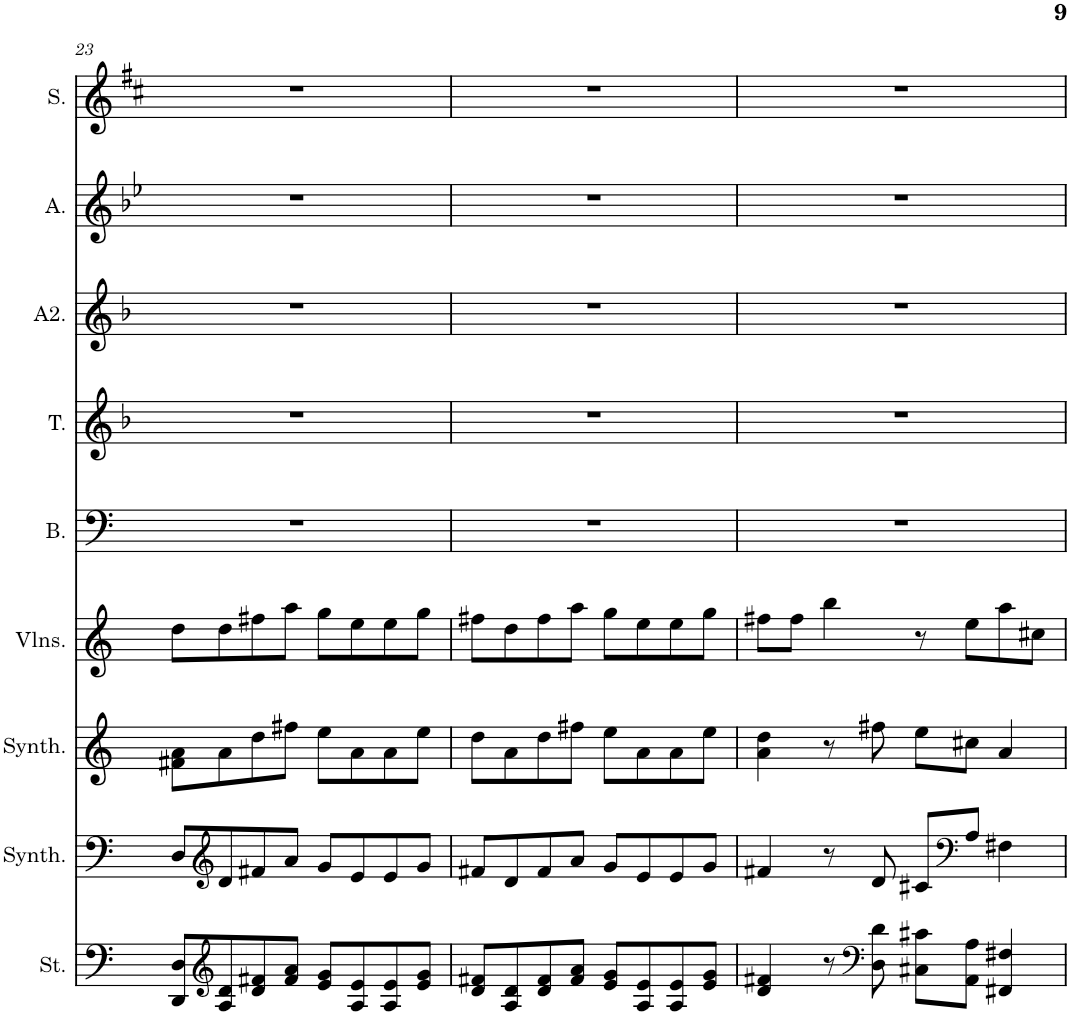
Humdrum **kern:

**kern	**kern	**kern	**kern	**kern	**kern	**kern	**kern	**kern
*part9	*part8	*part7	*part6	*part5	*part4	*part3	*part2	*part1
*staff9	*staff8	*staff7	*staff6	*staff5	*staff4	*staff3	*staff2	*staff1
*I"Cordes, D'Bass/Strings, etc	*I"Synthétiseur d'instruments à cordes, Synth strings, etc	*I"Synthétiseur d'instruments à cordes, Synth strings 2	*I"Violons, 1st violins	*I"Basse	*I"Tenor	*I"Alto 2	*I"Alto	*I"Soprano
*I'St.	*I'Synth.	*I'Synth.	*I'Vlns.	*I'B.	*I'T.	*I'A2.	*I'A.	*I'S.
!!LO:PB:g=z
*clefF4	*clefF4	*clefG2	*clefG2	*clefF4	*clefG2	*clefG2	*clefG2	*clefG2
*k[]	*k[]	*k[]	*k[]	*k[]	*k[b-]	*k[b-]	*k[b-e-]	*k[f#c#]
*M4/4	*M4/4	*M4/4	*M4/4	*M4/4	*M4/4	*M4/4	*M4/4	*M4/4
=23	=23	=23	=23	=23	=23	=23	=23	=23
8DD/ 8D/L	8D/L	8f#X\ 8a\L	8dd\L	1r	1r	1r	1r	1r
*clefG2	*clefG2	*	*	*	*	*	*	*
8A/ 8d/	8d/	8a\	8dd\	.	.	.	.	.
8d/ 8f#X/	8f#X/	8dd\	8ff#X\	.	.	.	.	.
8f#/ 8a/J	8a/J	8ff#X\J	8aa\J	.	.	.	.	.
8e/ 8g/L	8g/L	8ee\L	8gg\L	.	.	.	.	.
8A/ 8e/	8e/	8a\	8ee\	.	.	.	.	.
8A/ 8e/	8e/	8a\	8ee\	.	.	.	.	.
8e/ 8g/J	8g/J	8ee\J	8gg\J	.	.	.	.	.
=24	=24	=24	=24	=24	=24	=24	=24	=24
8d/ 8f#X/L	8f#X/L	8dd\L	8ff#X\L	1r	1r	1r	1r	1r
8A/ 8d/	8d/	8a\	8dd\	.	.	.	.	.
8d/ 8f#/	8f#/	8dd\	8ff#\	.	.	.	.	.
8f#/ 8a/J	8a/J	8ff#X\J	8aa\J	.	.	.	.	.
8e/ 8g/L	8g/L	8ee\L	8gg\L	.	.	.	.	.
8A/ 8e/	8e/	8a\	8ee\	.	.	.	.	.
8A/ 8e/	8e/	8a\	8ee\	.	.	.	.	.
8e/ 8g/J	8g/J	8ee\J	8gg\J	.	.	.	.	.
=25	=25	=25	=25	=25	=25	=25	=25	=25
4d/ 4f#X/	4f#X/	4a\ 4dd\	8ff#X\L	1r	1r	1r	1r	1r
.	.	.	8ff#\J	.	.	.	.	.
8r	8r	8r	4bb\	.	.	.	.	.
*clefF4	*	*	*	*	*	*	*	*
8D\ 8d\	8d/	8ff#X\	.	.	.	.	.	.
8C#X\ 8c#X\L	8c#X/L	8ee\L	8r	.	.	.	.	.
*	*clefF4	*	*	*	*	*	*	*
8AA\ 8A\J	8A/J	8cc#X\J	8ee\L	.	.	.	.	.
4FF#X/ 4F#X/	4F#X\	4a/	8aa\	.	.	.	.	.
.	.	.	8cc#X\J	.	.	.	.	.
=	=	=	=	=	=	=	=	=
*-	*-	*-	*-	*-	*-	*-	*-	*-
